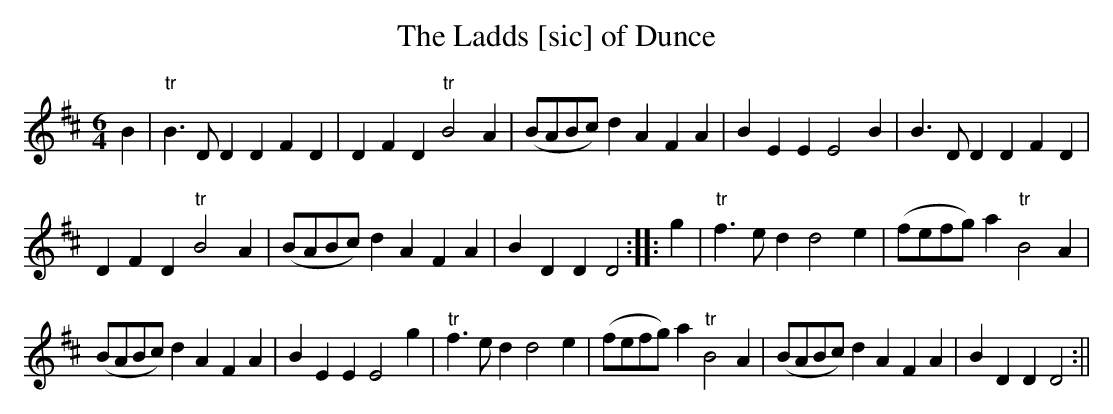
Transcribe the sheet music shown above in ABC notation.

X:1
T:Ladds [sic] of Dunce, The
M:6/4
L:1/8
K:D
B2 | "tr"B3D D2 D2F2D2 | D2F2D2 "tr"B4A2 | (BABc)d2 A2F2A2 | B2E2E2 E4B2 | B3DD2 D2F2D2 |
D2F2D2 "tr"B4A2 | (BABc)d2 A2F2A2 | B2D2D2 D4::g2 | "tr"f3ed2 d4e2 | (fefg)a2 "tr"B4A2 |
(BABc)d2 A2F2A2 | B2E2E2 E4g2 | "tr"f3ed2 d4e2 | (fefg)a2 "tr"B4A2 | (BABc)d2 A2F2A2 | B2D2D2 D4 :||
